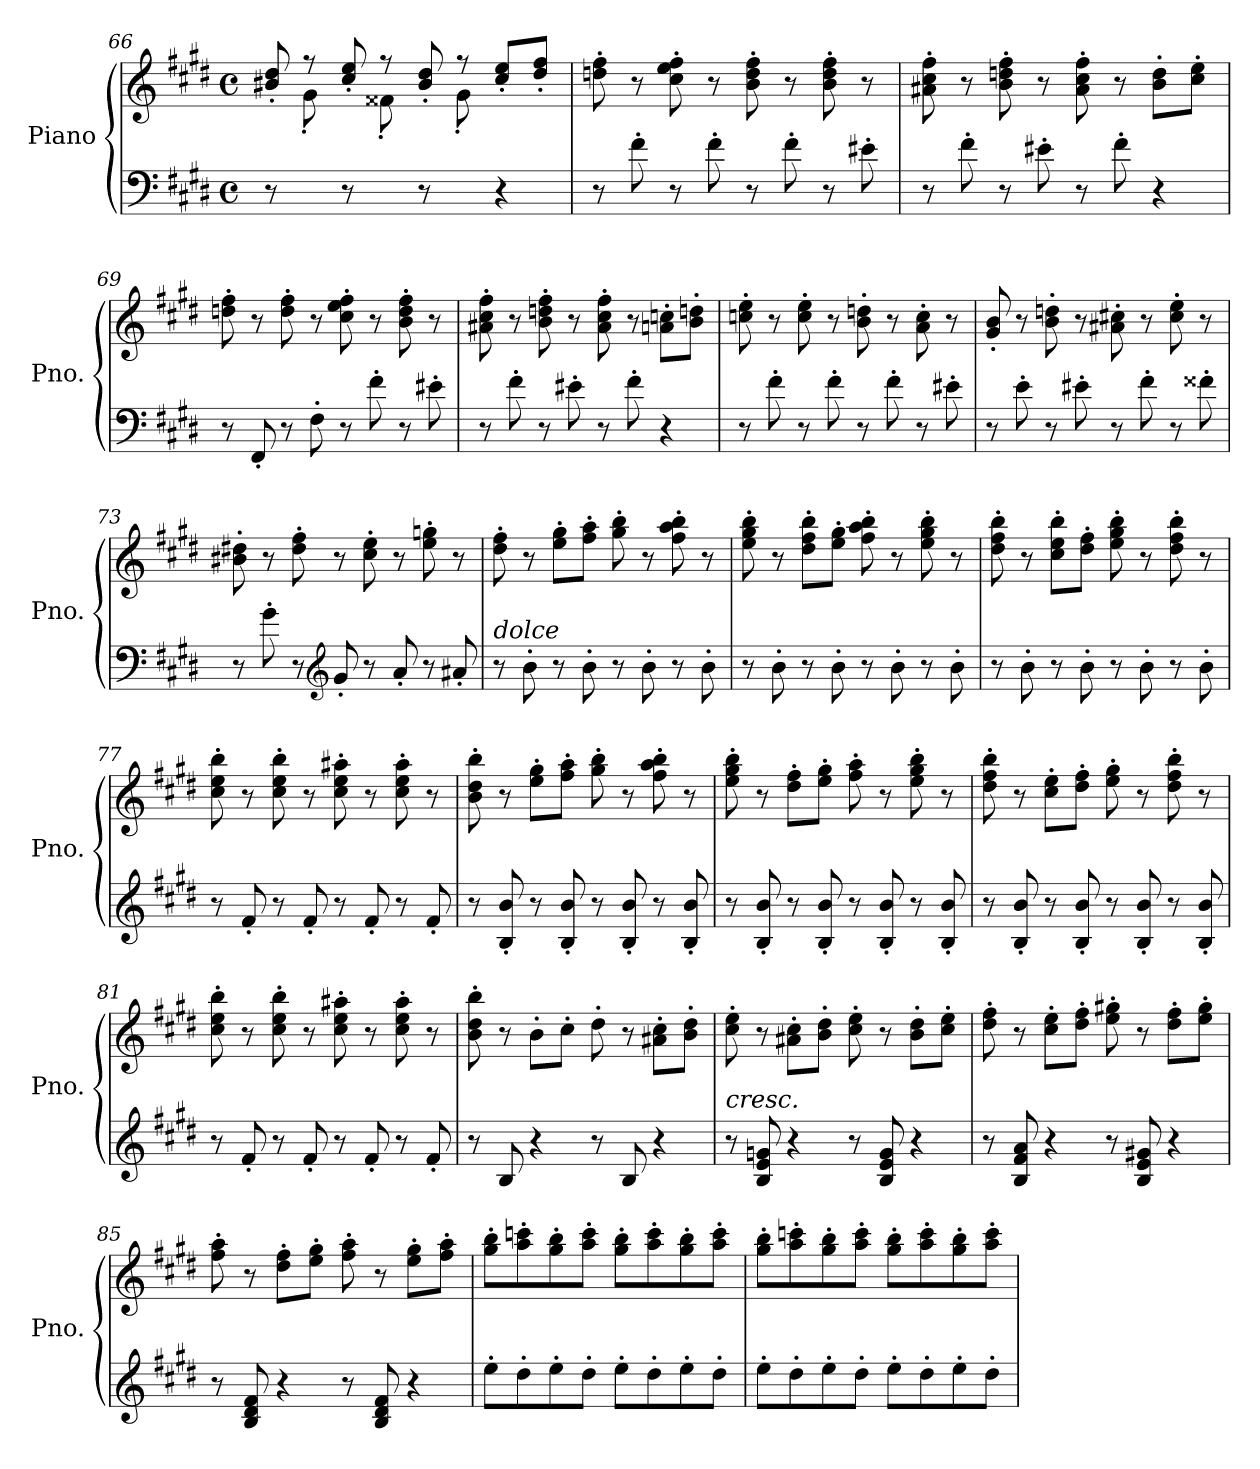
**kern	**kern
*part1	*part1
*staff2	*staff1
*I"Piano	*
*I'Pno.	*
*clefF4	*clefG2
*k[f#c#g#d#]	*k[f#c#g#d#]
*M4/4	*M4/4
*met(c)	*met(c)
=66	=66
*	*^
8r	8b#X/' 8dd#/'	8ryy
8ryy	8rff	8g#'\
8r	8cc#/' 8ee/'	8ryy
8ryy	8rff	8f##X'\
8r	8b#/' 8dd#/'	8ryy
8ryy	8rff	8g#'\
4r	8cc#/' 8ee/'L	4ryy
.	8dd#/' 8ff#/'J	.
*	*v	*v
=67	=67
8r	8ddn\' 8ff#\'
8f#'\	8r
8r	8cc#\' 8ee\' 8ff#\'
8f#'\	8r
8r	8b\' 8dd\' 8ff#\'
8f#'\	8r
8r	8b\' 8dd\' 8ff#\'
8e#X'\	8r
=68	=68
8r	8a#X\' 8cc#\' 8ff#\'
8f#'\	8r
8r	8b\' 8ddn\' 8ff#\'
8e#X'\	8r
8r	8a#\' 8cc#\' 8ff#\'
8f#'\	8r
4r	8b\' 8dd\'L
.	8cc#\' 8ee\'J
=69	=69
8r	8ddn\' 8ff#\'
8FF#'/	8r
8r	8dd\' 8ff#\'
8F#'\	8r
8r	8cc#\' 8ee\' 8ff#\'
8f#'\	8r
8r	8b\' 8dd\' 8ff#\'
8e#X'\	8r
!!LO:LB:g=z
=70	=70
8r	8a#X\' 8cc#\' 8ff#\'
8f#'\	8r
8r	8b\' 8ddn\' 8ff#\'
8e#X'\	8r
8r	8a#\' 8cc#\' 8ff#\'
8f#'\	8r
4r	8an\' 8ccn\'L
.	8b\' 8ddn\'J
=71	=71
8r	8ccn\' 8ee\'
8f#'\	8r
8r	8cc\' 8ee\'
8f#'\	8r
8r	8b\' 8ddn\'
8f#'\	8r
8r	8a\' 8cc\'
8e#X'\	8r
=72	=72
8r	8g#/' 8b/'
8e'\	8r
8r	8b\' 8ddn\'
8e#X'\	8r
8r	8a#X\' 8cc#X\'
8f#'\	8r
8r	8cc#\' 8ee\'
8f##X'\	8r
=73	=73
8r	8b#X\' 8dd#X\'
8g#'\	8r
8r	8dd#\' 8ff#\'
*clefG2	*
8g#'/	8r
8r	8cc#\' 8ee\'
8a'/	8r
8r	8ee\' 8ggn\'
8a#X'/	8r
=74	=74
!LO:TX:a:i:t=dolce	!
8r	8dd#\' 8ff#\'
8b'\	8r
8r	8ee\' 8gg#\'L
8b'\	8ff#\' 8aa\'J
8r	8gg#\' 8bb\'
8b'\	8r
8r	8ff#\' 8aa\' 8bb\'
8b'\	8r
!!LO:LB:g=z
=75	=75
8r	8ee\' 8gg#\' 8bb\'
8b'\	8r
8r	8dd#\' 8ff#\' 8bb\'L
8b'\	8ee\' 8gg#\'J
8r	8ff#\' 8aa\' 8bb\'
8b'\	8r
8r	8ee\' 8gg#\' 8bb\'
8b'\	8r
=76	=76
8r	8dd#\' 8ff#\' 8bb\'
8b'\	8r
8r	8cc#\' 8ee\' 8bb\'L
8b'\	8dd#\' 8ff#\'J
8r	8ee\' 8gg#\' 8bb\'
8b'\	8r
8r	8dd#\' 8ff#\' 8bb\'
8b'\	8r
=77	=77
8r	8cc#\' 8ee\' 8bb\'
8f#'/	8r
8r	8cc#\' 8ee\' 8bb\'
8f#'/	8r
8r	8cc#\' 8ee\' 8aa#X\'
8f#'/	8r
8r	8cc#\' 8ee\' 8aa#\'
8f#'/	8r
=78	=78
8r	8b\' 8dd#\' 8bb\'
8B/' 8b/'	8r
8r	8ee\' 8gg#\'L
8B/' 8b/'	8ff#\' 8aa\'J
8r	8gg#\' 8bb\'
8B/' 8b/'	8r
8r	8ff#\' 8aa\' 8bb\'
8B/' 8b/'	8r
=79	=79
8r	8ee\' 8gg#\' 8bb\'
8B/' 8b/'	8r
8r	8dd#\' 8ff#\'L
8B/' 8b/'	8ee\' 8gg#\'J
8r	8ff#\' 8aa\'
8B/' 8b/'	8r
8r	8ee\' 8gg#\' 8bb\'
8B/' 8b/'	8r
=80	=80
8r	8dd#\' 8ff#\' 8bb\'
8B/' 8b/'	8r
8r	8cc#\' 8ee\'L
8B/' 8b/'	8dd#\' 8ff#\'J
8r	8ee\' 8gg#\'
8B/' 8b/'	8r
8r	8dd#\' 8ff#\' 8bb\'
8B/' 8b/'	8r
!!LO:LB:g=z
=81	=81
8r	8cc#\' 8ee\' 8bb\'
8f#'/	8r
8r	8cc#\' 8ee\' 8bb\'
8f#'/	8r
8r	8cc#\' 8ee\' 8aa#X\'
8f#'/	8r
8r	8cc#\' 8ee\' 8aa#\'
8f#'/	8r
=82	=82
8r	8b\' 8dd#\' 8bb\'
8B/	8r
4r	8b'\L
.	8cc#'\J
8r	8dd#'\
8B/	8r
4r	8a#X\' 8cc#\'L
.	8b\' 8dd#\'J
=83	=83
!LO:TX:a:i:t=cresc.	!
8r	8cc#\' 8ee\'
8B/ 8e/ 8gn/	8r
4r	8a#X\' 8cc#\'L
.	8b\' 8dd#\'J
8r	8cc#\' 8ee\'
8B/ 8e/ 8g/	8r
4r	8b\' 8dd#\'L
.	8cc#\' 8ee\'J
=84	=84
8r	8dd#\' 8ff#\'
8B/ 8f#/ 8a/	8r
4r	8cc#\' 8ee\'L
.	8dd#\' 8ff#\'J
8r	8ee\' 8gg#X\'
8B/ 8e/ 8g#X/	8r
4r	8dd#\' 8ff#\'L
.	8ee\' 8gg#\'J
=85	=85
8r	8ff#\' 8aa\'
8B/ 8d#/ 8f#/	8r
4r	8dd#\' 8ff#\'L
.	8ee\' 8gg#\'J
8r	8ff#\' 8aa\'
8B/ 8d#/ 8f#/	8r
4r	8ee\' 8gg#\'L
.	8ff#\' 8aa\'J
!!LO:PB:g=z
=86	=86
8ee'\L	8gg#\' 8bb\'L
8dd#'\	8aa\' 8cccn\'
8ee'\	8gg#\' 8bb\'
8dd#'\J	8aa\' 8ccc\'J
8ee'\L	8gg#\' 8bb\'L
8dd#'\	8aa\' 8ccc\'
8ee'\	8gg#\' 8bb\'
8dd#'\J	8aa\' 8ccc\'J
=87	=87
8ee'\L	8gg#\' 8bb\'L
8dd#'\	8aa\' 8cccn\'
8ee'\	8gg#\' 8bb\'
8dd#'\J	8aa\' 8ccc\'J
8ee'\L	8gg#\' 8bb\'L
8dd#'\	8aa\' 8ccc\'
8ee'\	8gg#\' 8bb\'
8dd#'\J	8aa\' 8ccc\'J
=	=
*-	*-
